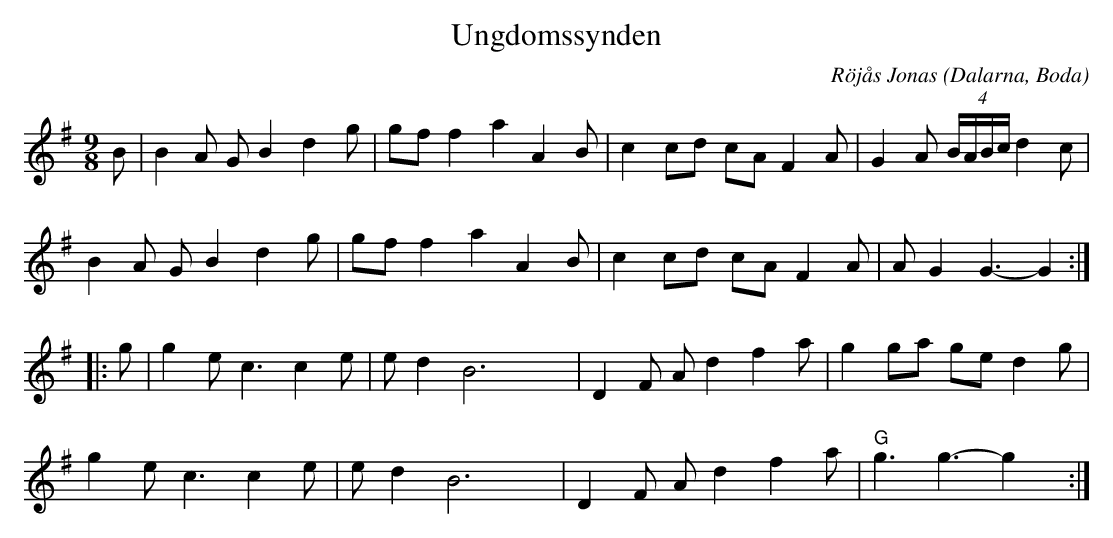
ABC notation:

X:1
T: Ungdomssynden
C: Röjås Jonas
O: Dalarna, Boda
M: 9/8
L: 1/8
K: G
B | B2 A G B2 d2 g | gf f2 a2 A2 B | c2 cd cA F2 A | G2 A (4B/A/B/c/ d2 c |
 B2 A G B2 d2 g | gf f2 a2 A2 B | c2 cd cA F2 A | A G2 G3-G2 :|
|: g | g2 e c3 c2 e | e d2 B6 yy| D2 F A d2 f2 a | g2 ga ge d2 g |
g2 e c3 c2 e | e d2 B6 y| D2 F A d2 f2 a | "G" g3 g3-g2 y:|
